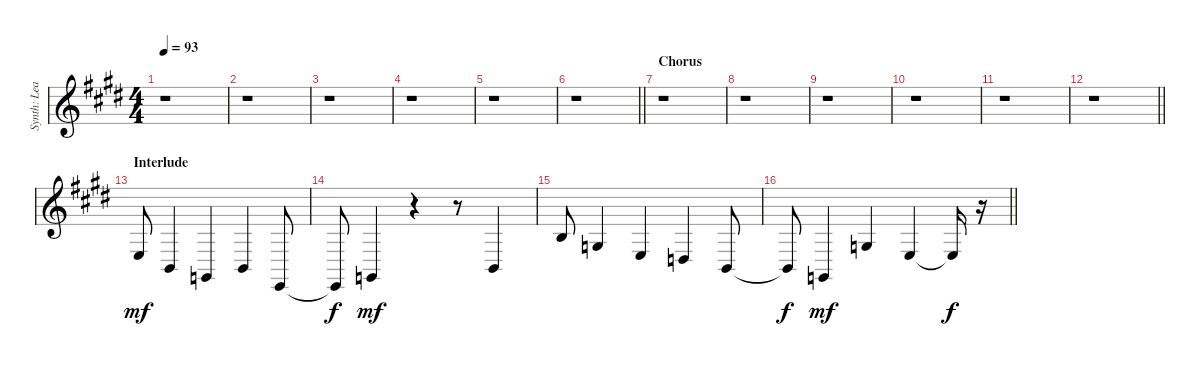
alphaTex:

\track ("Synth: Lead/Saw" "Synth: Lea") {instrument lead2sawtooth}
\staff {score}
\tuning (E4 B3 G3 D3 A2 E2) {hide}
\ts (4 4)
\tempo 93
\clef g2
\ks c#minor
r.1{dy mf} |
r.1 |
r.1 |
r.1 |
r.1 |
\barLineRight lightlight
r.1 |
\section ("" "Chorus")
r.1 |
r.1 |
r.1 |
r.1 |
r.1 |
\barLineRight lightlight
r.1 |
\section ("" "Interlude")
2.4.8 2.5.4 3.6.4 2.5.4 0.6.8 |
0.6{t}.8{dy f} 3.6.4{dy mf} r.4 r.8 2.5.4 |
0.2.8 0.3.4 2.4.4 0.4.4 2.5.8 |
\barLineRight lightlight
2.5{t}.8{dy f} 3.6.4{dy mf} 0.3.4 2.4.4 2.4{t}.16{dy f} r.16
